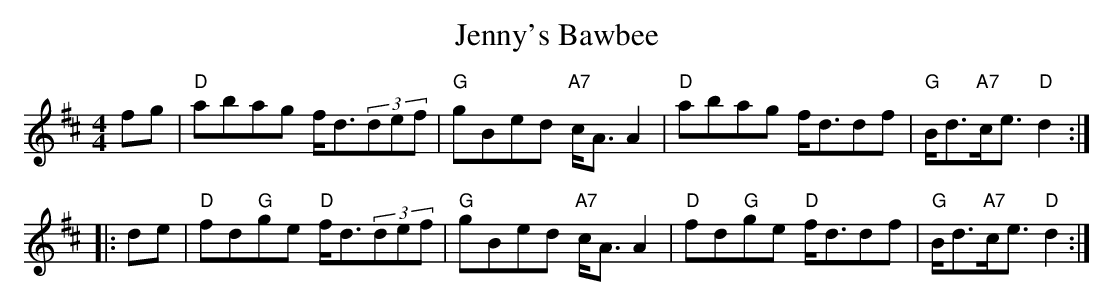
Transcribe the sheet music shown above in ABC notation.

X:1
T:Jenny's Bawbee
M:4/4
L:1/8
K:D
fg|"D"abag f<d(3def|"G"gBed "A7"c<AA2|\
"D"abag f<ddf|"G"B<d"A7"c<e "D"d2:|!
|:de|"D"fd"G"ge "D"f<d(3def|"G"gBed "A7"c<AA2|\
"D"fd"G"ge "D"f<ddf|"G"B<d"A7"c<e "D"d2:|
